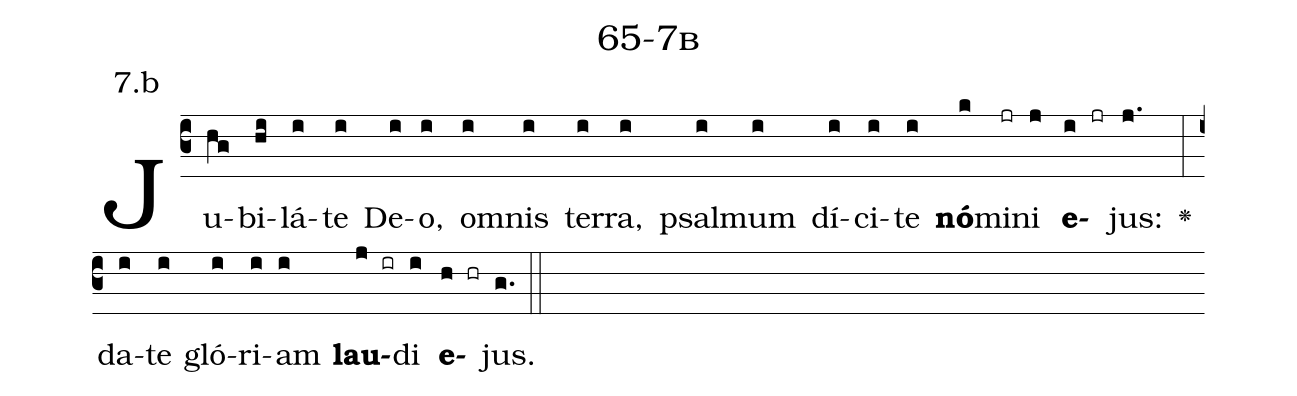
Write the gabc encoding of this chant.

name: 65-7b;
annotation: 7.b;
%%
(c3)Ju(hg)bi(hi)lá(i)te(i) De(i)o,(i) om(i)nis(i) ter(i)ra,(i) psal(i)mum(i) dí(i)ci(i)te(i) <b>nó</b>(k)mi(jr)ni(j) <b>e</b>(i jr)jus:(j.) <v>\greheightstar</v>(:) da(i)te(i) gló(i)ri(i)am(i) <b>lau</b>(j ir)di(i) <b>e</b>(h hr)jus.(g.) (::)


%E(i) u(i) o(j) u(i) a(h) e.(g.) (::)
